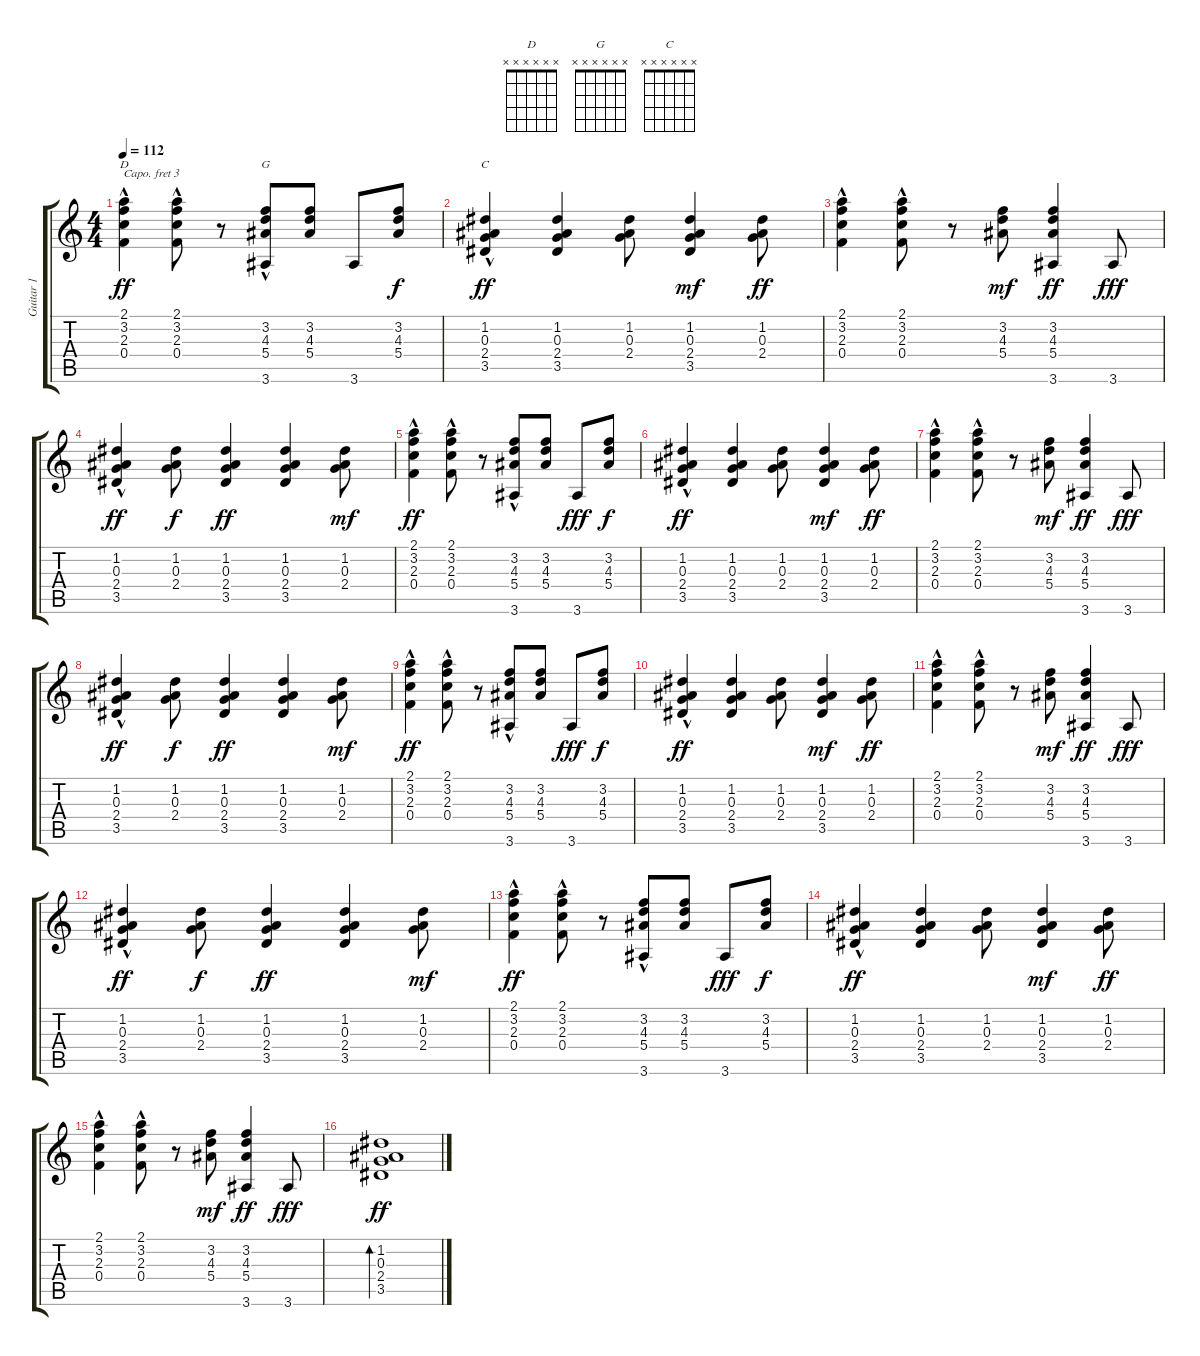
\track ("Guitar 1" "Guitar 1") {instrument acousticguitarsteel}
\staff {score tabs}
\capo 3
\tuning (E4 B3 G3 D3 A2 E2) {hide}
\chord ("D" x x x x x x) {firstfret 0}
\chord ("G" x x x x x x) {firstfret 0}
\chord ("C" x x x x x x) {firstfret 0}
\ts (4 4)
\tempo 112
\clef g2
\ks c
(2.1 3.2{hac} 2.3 0.4{hac}).4{ch "D" dy ff} (2.1 3.2{hac} 2.3{hac} 0.4{hac}).8 r.8 (3.2{hac} 4.3{hac} 5.4 3.6).8{ch "G"} (3.2 4.3 5.4).8 3.6.8 (3.2 4.3 5.4).8{dy f} |
(1.2{hac} 0.3{hac} 2.4{hac} 3.5).4{ch "C" dy ff} (1.2 0.3 2.4 3.5).4 (1.2 0.3 2.4).8 (1.2 0.3 2.4 3.5).4{dy mf} (1.2 0.3 2.4).8{dy ff} |
(2.1 3.2{hac} 2.3{hac} 0.4{hac}).4 (2.1 3.2{hac} 2.3{hac} 0.4{hac}).8 r.8 (3.2 4.3 5.4).8{dy mf} (3.2 4.3 5.4 3.6).4{dy ff} 3.6.8{dy fff} |
(1.2{hac} 0.3{hac} 2.4{hac} 3.5).4{dy ff} (1.2 0.3 2.4).8{dy f} (1.2 0.3 2.4 3.5).4{dy ff} (1.2 0.3 2.4 3.5).4 (1.2 0.3 2.4).8{dy mf} |
(2.1 3.2{hac} 2.3 0.4{hac}).4{dy ff} (2.1 3.2{hac} 2.3{hac} 0.4{hac}).8 r.8 (3.2{hac} 4.3{hac} 5.4 3.6).8 (3.2 4.3 5.4).8 3.6.8{dy fff} (3.2 4.3 5.4).8{dy f} |
(1.2{hac} 0.3{hac} 2.4{hac} 3.5).4{dy ff} (1.2 0.3 2.4 3.5).4 (1.2 0.3 2.4).8 (1.2 0.3 2.4 3.5).4{dy mf} (1.2 0.3 2.4).8{dy ff} |
(2.1 3.2{hac} 2.3{hac} 0.4{hac}).4 (2.1 3.2{hac} 2.3{hac} 0.4{hac}).8 r.8 (3.2 4.3 5.4).8{dy mf} (3.2 4.3 5.4 3.6).4{dy ff} 3.6.8{dy fff} |
(1.2{hac} 0.3{hac} 2.4{hac} 3.5).4{dy ff} (1.2 0.3 2.4).8{dy f} (1.2 0.3 2.4 3.5).4{dy ff} (1.2 0.3 2.4 3.5).4 (1.2 0.3 2.4).8{dy mf} |
(2.1 3.2{hac} 2.3 0.4{hac}).4{dy ff} (2.1 3.2{hac} 2.3{hac} 0.4{hac}).8 r.8 (3.2{hac} 4.3{hac} 5.4 3.6).8 (3.2 4.3 5.4).8 3.6.8{dy fff} (3.2 4.3 5.4).8{dy f} |
(1.2{hac} 0.3{hac} 2.4{hac} 3.5).4{dy ff} (1.2 0.3 2.4 3.5).4 (1.2 0.3 2.4).8 (1.2 0.3 2.4 3.5).4{dy mf} (1.2 0.3 2.4).8{dy ff} |
(2.1 3.2{hac} 2.3{hac} 0.4{hac}).4 (2.1 3.2{hac} 2.3{hac} 0.4{hac}).8 r.8 (3.2 4.3 5.4).8{dy mf} (3.2 4.3 5.4 3.6).4{dy ff} 3.6.8{dy fff} |
(1.2{hac} 0.3{hac} 2.4{hac} 3.5).4{dy ff} (1.2 0.3 2.4).8{dy f} (1.2 0.3 2.4 3.5).4{dy ff} (1.2 0.3 2.4 3.5).4 (1.2 0.3 2.4).8{dy mf} |
(2.1 3.2{hac} 2.3 0.4{hac}).4{dy ff} (2.1 3.2{hac} 2.3{hac} 0.4{hac}).8 r.8 (3.2{hac} 4.3{hac} 5.4 3.6).8 (3.2 4.3 5.4).8 3.6.8{dy fff} (3.2 4.3 5.4).8{dy f} |
(1.2{hac} 0.3{hac} 2.4{hac} 3.5).4{dy ff} (1.2 0.3 2.4 3.5).4 (1.2 0.3 2.4).8 (1.2 0.3 2.4 3.5).4{dy mf} (1.2 0.3 2.4).8{dy ff} |
(2.1 3.2{hac} 2.3{hac} 0.4{hac}).4 (2.1 3.2{hac} 2.3{hac} 0.4{hac}).8 r.8 (3.2 4.3 5.4).8{dy mf} (3.2 4.3 5.4 3.6).4{dy ff} 3.6.8{dy fff} |
(1.2 0.3 2.4 3.5).1{bd 480 dy ff}
